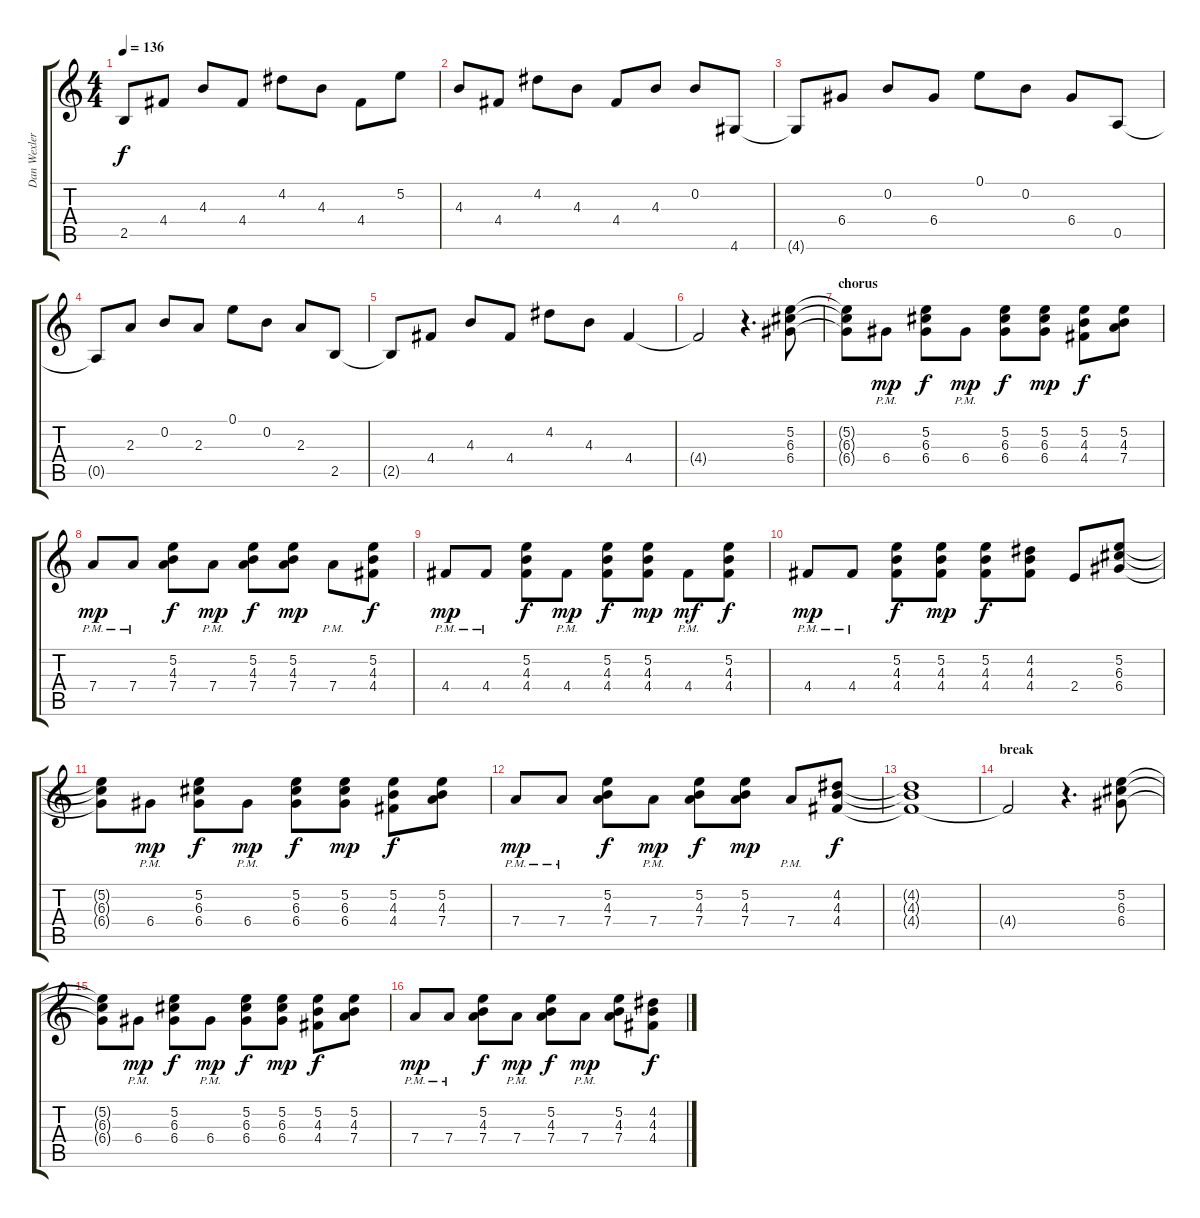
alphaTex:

\track ("Dan Wexler" "Dan Wexler") {instrument distortionguitar}
\staff {score tabs}
\tuning (E4 B3 G3 D3 A2 E2) {hide}
\ts (4 4)
\tempo 136
\clef g2
\ks c
2.5{t}.8{dy f} 4.4.8 4.3.8 4.4.8 4.2.8 4.3.8 4.4.8 5.2.8 |
4.3.8 4.4.8 4.2.8 4.3.8 4.4.8 4.3.8 0.2.8 4.6.8 |
4.6{t}.8 6.4.8 0.2.8 6.4.8 0.1.8 0.2.8 6.4.8 0.5.8 |
0.5{t}.8 2.3.8 0.2.8 2.3.8 0.1.8 0.2.8 2.3.8 2.5.8 |
2.5{t}.8 4.4.8 4.3.8 4.4.8 4.2.8 4.3.8 4.4.4 |
4.4{t}.2 r.4{d} (5.2 6.3 6.4).8 |
\section ("" "chorus")
(5.2{t} 6.3{t} 6.4{t}).8 6.4{pm}.8{dy mp} (5.2 6.3 6.4).8{dy f} 6.4{pm}.8{dy mp} (5.2 6.3 6.4).8{dy f} (5.2 6.3 6.4).8{dy mp} (5.2 4.3 4.4).8{dy f} (5.2 4.3 7.4).8 |
7.4{pm}.8{dy mp} 7.4{pm}.8 (5.2 4.3 7.4).8{dy f} 7.4{pm}.8{dy mp} (5.2 4.3 7.4).8{dy f} (5.2 4.3 7.4).8{dy mp} 7.4{pm}.8 (5.2 4.3 4.4).8{dy f} |
4.4{pm}.8{dy mp} 4.4{pm}.8 (5.2 4.3 4.4).8{dy f} 4.4{pm}.8{dy mp} (5.2 4.3 4.4).8{dy f} (5.2 4.3 4.4).8{dy mp} 4.4{pm}.8{dy mf} (5.2 4.3 4.4).8{dy f} |
4.4{pm}.8{dy mp} 4.4{pm}.8 (5.2 4.3 4.4).8{dy f} (5.2 4.3 4.4).8{dy mp} (5.2 4.3 4.4).8{dy f} (4.2 4.3 4.4).8 2.4.8 (5.2 6.3 6.4).8 |
(5.2{t} 6.3{t} 6.4{t}).8 6.4{pm}.8{dy mp} (5.2 6.3 6.4).8{dy f} 6.4{pm}.8{dy mp} (5.2 6.3 6.4).8{dy f} (5.2 6.3 6.4).8{dy mp} (5.2 4.3 4.4).8{dy f} (5.2 4.3 7.4).8 |
7.4{pm}.8{dy mp} 7.4{pm}.8 (5.2 4.3 7.4).8{dy f} 7.4{pm}.8{dy mp} (5.2 4.3 7.4).8{dy f} (5.2 4.3 7.4).8{dy mp} 7.4{pm}.8 (4.2 4.3 4.4).8{dy f} |
(4.2{t} 4.3{t} 4.4{t}).1 |
\section ("" "break")
4.4{t}.2 r.4{d} (5.2 6.3 6.4).8 |
(5.2{t} 6.3{t} 6.4{t}).8 6.4{pm}.8{dy mp} (5.2 6.3 6.4).8{dy f} 6.4{pm}.8{dy mp} (5.2 6.3 6.4).8{dy f} (5.2 6.3 6.4).8{dy mp} (5.2 4.3 4.4).8{dy f} (5.2 4.3 7.4).8 |
7.4{pm}.8{dy mp} 7.4{pm}.8 (5.2 4.3 7.4).8{dy f} 7.4{pm}.8{dy mp} (5.2 4.3 7.4).8{dy f} 7.4{pm}.8{dy mp} (5.2 4.3 7.4).8 (4.2 4.3 4.4).8{dy f}
